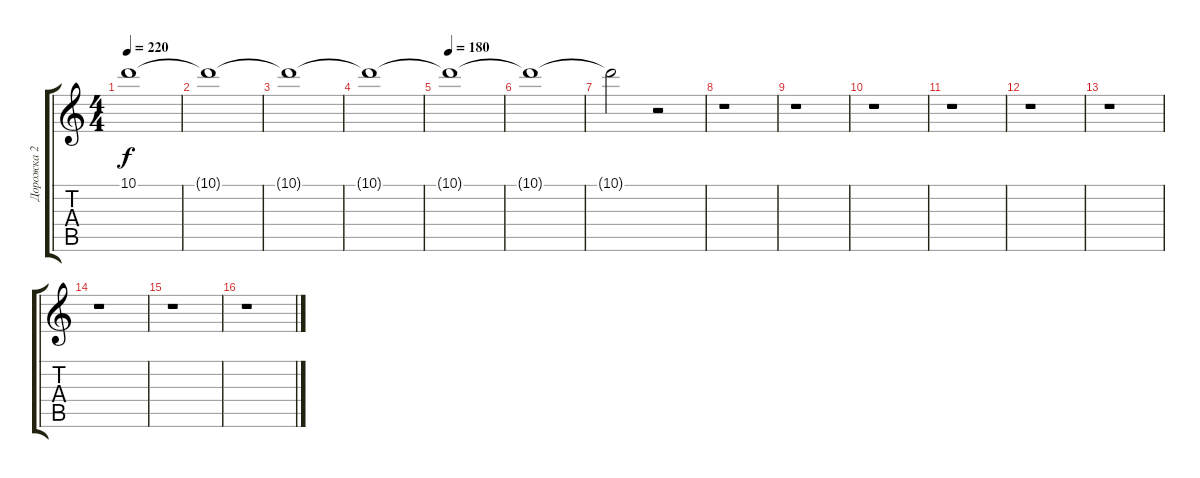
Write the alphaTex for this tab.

\track ("Дорожка 2" "Дорожка 2") {instrument distortionguitar}
\staff {score tabs}
\tuning (E4 B3 G3 D3 A2 E2) {hide}
\ts (4 4)
\tempo 220
\clef g2
\ks c
10.1{t}.1{dy f} |
10.1{t}.1 |
10.1{t}.1 |
10.1{t}.1 |
\tempo 180
10.1{t}.1 |
10.1{t}.1 |
10.1{t}.2 r.2 |
r.1 |
r.1 |
r.1 |
r.1 |
r.1 |
r.1 |
r.1 |
r.1 |
r.1
